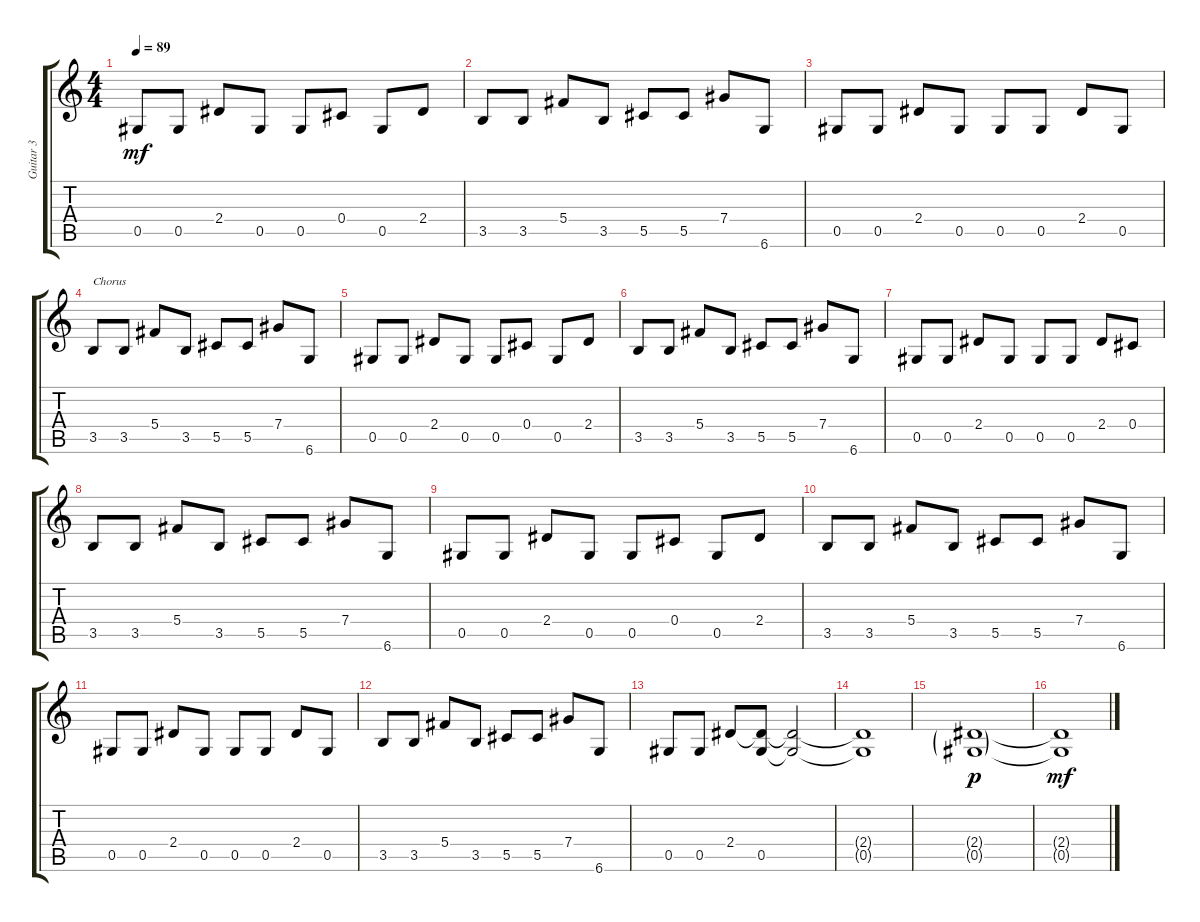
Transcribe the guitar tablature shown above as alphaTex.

\track ("Guitar 3" "Guitar 3") {instrument distortionguitar}
\staff {score tabs}
\tuning (Eb4 Bb3 Gb3 Db3 Ab2 Db2) {hide}
\ts (4 4)
\tempo 89
\clef g2
\ks c
0.5.8{dy mf} 0.5.8 2.4.8 0.5.8 0.5.8 0.4.8 0.5.8 2.4.8 |
3.5.8 3.5.8 5.4.8 3.5.8 5.5.8 5.5.8 7.4.8 6.6.8 |
0.5.8 0.5.8 2.4.8 0.5.8 0.5.8 0.5.8 2.4.8 0.5.8 |
3.5.8{txt "Chorus"} 3.5.8 5.4.8 3.5.8 5.5.8 5.5.8 7.4.8 6.6.8 |
0.5.8 0.5.8 2.4.8 0.5.8 0.5.8 0.4.8 0.5.8 2.4.8 |
3.5.8 3.5.8 5.4.8 3.5.8 5.5.8 5.5.8 7.4.8 6.6.8 |
0.5.8 0.5.8 2.4.8 0.5.8 0.5.8 0.5.8 2.4.8 0.4.8 |
3.5.8 3.5.8 5.4.8 3.5.8 5.5.8 5.5.8 7.4.8 6.6.8 |
0.5.8 0.5.8 2.4.8 0.5.8 0.5.8 0.4.8 0.5.8 2.4.8 |
3.5.8 3.5.8 5.4.8 3.5.8 5.5.8 5.5.8 7.4.8 6.6.8 |
0.5.8 0.5.8 2.4.8 0.5.8 0.5.8 0.5.8 2.4.8 0.5.8 |
3.5.8 3.5.8 5.4.8 3.5.8 5.5.8 5.5.8 7.4.8 6.6.8 |
0.5.8 0.5.8 2.4.8 (2.4{t} 0.5).8 (2.4{t} 0.5{t}).2 |
(2.4{t} 0.5{t}).1 |
(2.4{g} 0.5{g}).1{dy p} |
(2.4{t} 0.5{t}).1{dy mf}
